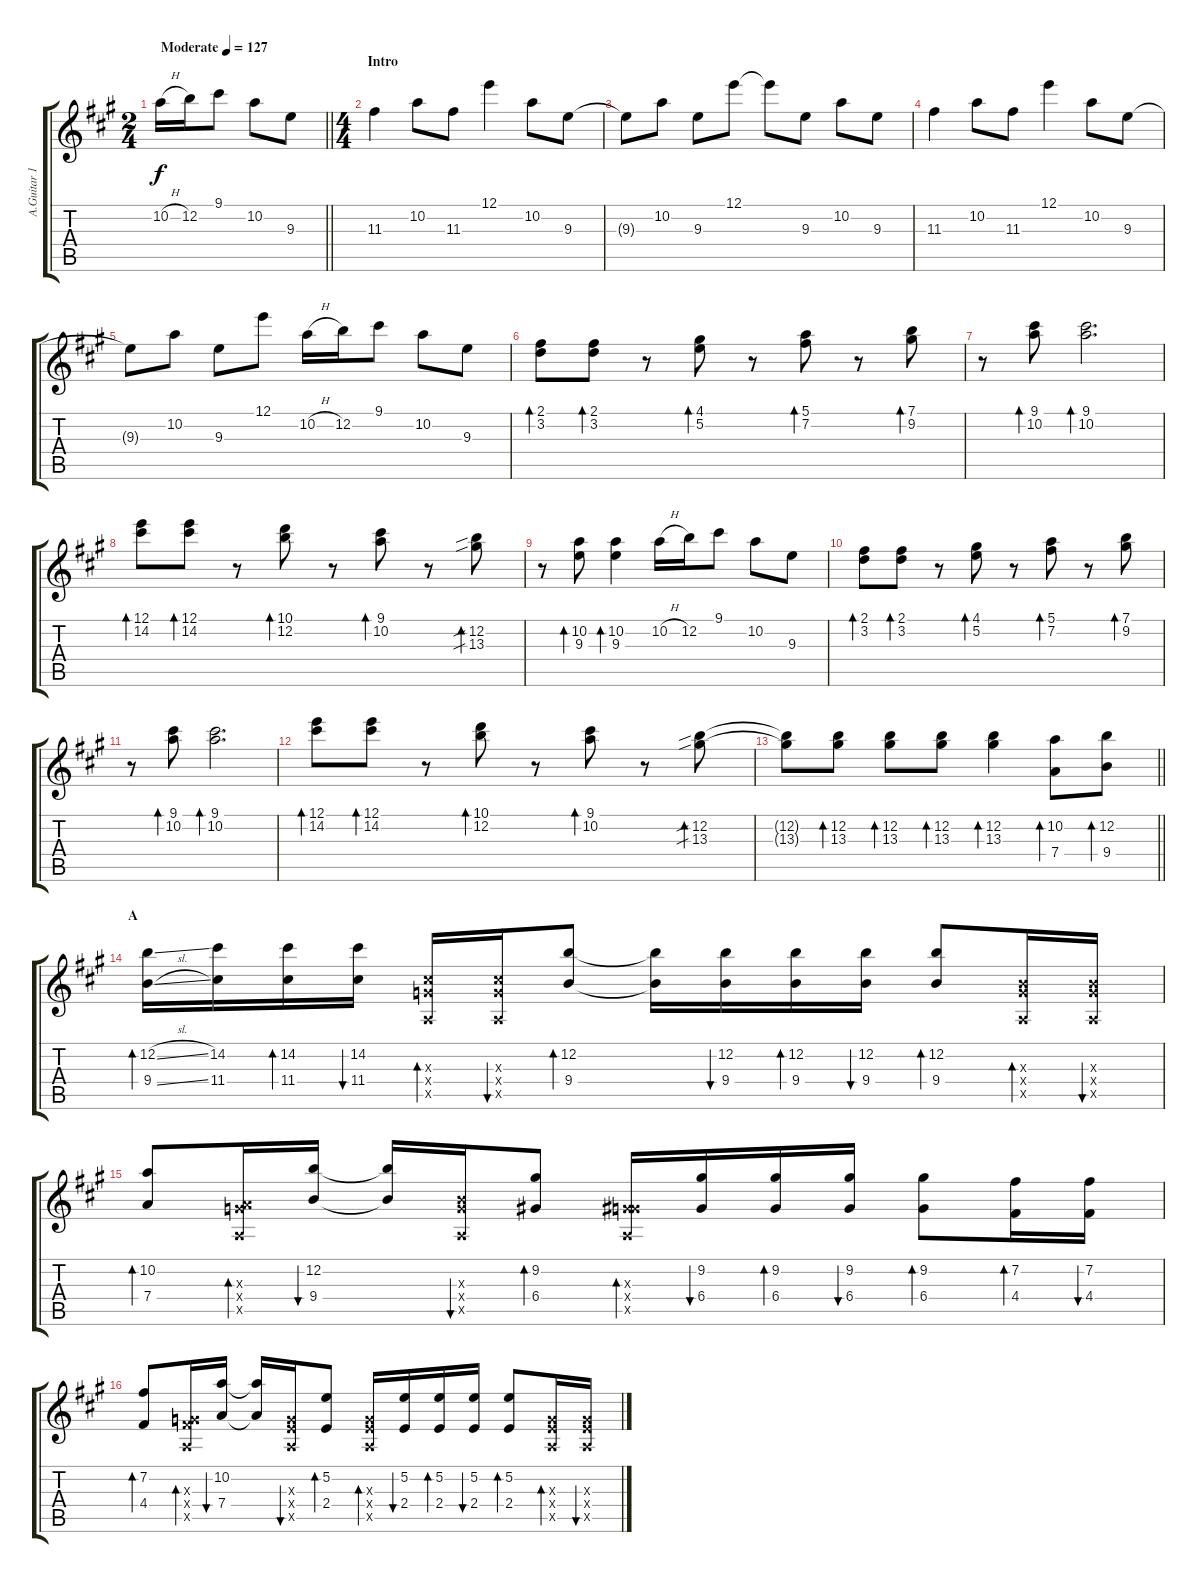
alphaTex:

\track ("A.Guitar 1" "A.Guitar 1") {instrument acousticguitarsteel}
\staff {score tabs}
\tuning (E4 B3 G3 D3 A2 E2) {hide}
\ts (2 4)
\tempo (127 "Moderate")
\clef g2
\barLineRight lightlight
\ks a
10.2{h}.16{txt "" dy f volume 12 balance 8 instrument acousticguitarsteel} 12.2.16 9.1.8 10.2.8 9.3.8 |
\ts (4 4)
\section ("" "Intro")
11.3.4 10.2.8 11.3.8 12.1.4 10.2.8 9.3.8 |
9.3{t}.8 10.2.8 9.3.8 12.1.8 12.1{t}.8 9.3.8 10.2.8 9.3.8 |
11.3.4 10.2.8 11.3.8 12.1.4 10.2.8 9.3.8 |
9.3{t}.8 10.2.8 9.3.8 12.1.8 10.2{h}.16{volume 16 balance 13} 12.2.16 9.1.8 10.2.8{txt ""} 9.3.8 |
(2.1 3.2).8{bd 30} (2.1 3.2).8{bd 30} r.8 (4.1 5.2).8{bd 30} r.8 (5.1 7.2).8{bd 30} r.8 (7.1 9.2).8{bd 30} |
r.8 (9.1 10.2).8{bd 30} (9.1 10.2).2{d bd 30} |
(12.1 14.2).8{bd 30} (12.1 14.2).8{bd 30} r.8 (10.1 12.2).8{bd 30} r.8 (9.1 10.2).8{bd 30} r.8 (12.2{sib} 13.3{sib}).8{bd 30} |
r.8 (10.2 9.3).8{bd 30} (10.2 9.3).4{bd 30} 10.2{h}.16 12.2.16 9.1.8 10.2.8 9.3.8 |
(2.1 3.2).8{bd 30} (2.1 3.2).8{bd 30} r.8 (4.1 5.2).8{bd 30} r.8 (5.1 7.2).8{bd 30} r.8 (7.1 9.2).8{bd 30} |
r.8 (9.1 10.2).8{bd 30} (9.1 10.2).2{d bd 30} |
(12.1 14.2).8{bd 30} (12.1 14.2).8{bd 30} r.8 (10.1 12.2).8{bd 30} r.8 (9.1 10.2).8{bd 30} r.8 (12.2{sib} 13.3{sib}).8{bd 30} |
\barLineRight lightlight
(12.2{t} 13.3{t}).8 (12.2 13.3).8{bd 30} (12.2 13.3).8{bd 30} (12.2 13.3).8{bd 30} (12.2 13.3).4{bd 30} (10.2 7.4).8{bd 30} (12.2 9.4).8{bd 30} |
\section ("" "A")
(12.2{sl} 9.4{sl}).16{bd 30} (14.2 11.4).16 (14.2 11.4).16{bd 30} (14.2 11.4).16{bu 30} (0.3{x} 11.4{x} 0.5{x}).16{bd 30} (0.3{x} 11.4{x} 0.5{x}).16{bu 30} (12.2 9.4).8{bd 30} (12.2{t} 9.4{t}).16 (12.2 9.4).16{bu 30} (12.2 9.4).16{bd 30} (12.2 9.4).16{bu 30} (12.2 9.4).8{bd 30} (0.3{x} 9.4{x} 0.5{x}).16{bd 30} (0.3{x} 9.4{x} 0.5{x}).16{bu 30} |
(10.2 7.4).8{bd 30} (0.3{x} 7.4{x} 0.5{x}).16{bd 30} (12.2 9.4).16{bu 30} (12.2{t} 9.4{t}).16 (0.3{x} 9.4{x} 0.5{x}).16{bu 30} (9.2 6.4).8{bd 30} (0.3{x} 6.4{x} 0.5{x}).16{bd 30} (9.2 6.4).16{bu 30} (9.2 6.4).16{bd 30} (9.2 6.4).16{bu 30} (9.2 6.4).8{bd 30} (7.2 4.4).16{bd 30} (7.2 4.4).16{bu 30} |
(7.2 4.4).8{bd 30} (0.3{x} 4.4{x} 0.5{x}).16{bd 30} (10.2 7.4).16{bu 30} (10.2{t} 7.4{t}).16 (0.3{x} 2.4{x} 0.5{x}).16{bu 30} (5.2 2.4).8{bd 30} (0.3{x} 2.4{x} 0.5{x}).16{bd 30} (5.2 2.4).16{bu 30} (5.2 2.4).16{bd 30} (5.2 2.4).16{bu 30} (5.2 2.4).8{bd 30} (0.3{x} 2.4{x} 0.5{x}).16{bd 30} (0.3{x} 2.4{x} 0.5{x}).16{bu 30}
